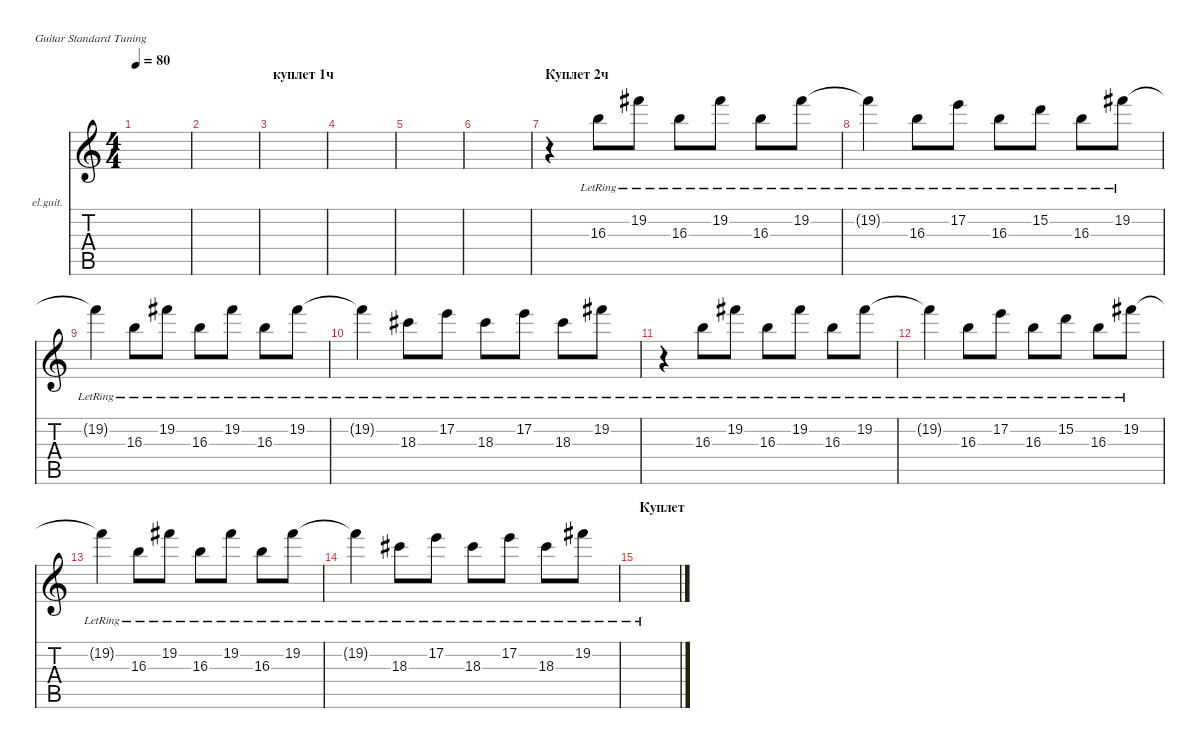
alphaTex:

\defaultSystemsLayout 4
\hideDynamics
\bracketExtendMode nobrackets
\firstSystemTrackNameOrientation horizontal
\otherSystemsTrackNameOrientation horizontal
\track ("Clean Guitar" "el.guit.") {instrument electricguitarclean}
\staff {score tabs}
\tuning (E4 B3 G3 D3 A2 E2)
\ts (4 4)
\tempo 80
\clef g2
\ks c
|
|
\section ("" "куплет 1ч")
|
|
|
|
\section ("" "Куплет 2ч")
r.4{beam Down} 16.3{lr}.8{beam Down} 19.2{lr acc #}.8{beam Down} 16.3{lr}.8{beam Down} 19.2{lr acc #}.8{beam Down} 16.3{lr}.8{beam Down} 19.2{lr acc #}.8{beam Down} |
19.2{lr t acc #}.4{beam Down} 16.3{lr}.8{beam Down} 17.2{lr}.8{beam Down} 16.3{lr}.8{beam Down} 15.2{lr}.8{beam Down} 16.3{lr}.8{beam Down} 19.2{lr acc #}.8{beam Down} |
19.2{lr t acc #}.4{beam Down} 16.3{lr}.8{beam Down} 19.2{lr acc #}.8{beam Down} 16.3{lr}.8{beam Down} 19.2{lr acc #}.8{beam Down} 16.3{lr}.8{beam Down} 19.2{lr acc #}.8{beam Down} |
19.2{lr t acc #}.4{beam Down} 18.3{lr acc #}.8{beam Down} 17.2{lr}.8{beam Down} 18.3{lr acc #}.8{beam Down} 17.2{lr}.8{beam Down} 18.3{lr acc #}.8{beam Down} 19.2{lr acc #}.8{beam Down} |
r.4{beam Down} 16.3{lr}.8{beam Down} 19.2{lr acc #}.8{beam Down} 16.3{lr}.8{beam Down} 19.2{lr acc #}.8{beam Down} 16.3{lr}.8{beam Down} 19.2{lr acc #}.8{beam Down} |
19.2{lr t acc #}.4{beam Down} 16.3{lr}.8{beam Down} 17.2{lr}.8{beam Down} 16.3{lr}.8{beam Down} 15.2{lr}.8{beam Down} 16.3{lr}.8{beam Down} 19.2{lr acc #}.8{beam Down} |
19.2{lr t acc #}.4{beam Down} 16.3{lr}.8{beam Down} 19.2{lr acc #}.8{beam Down} 16.3{lr}.8{beam Down} 19.2{lr acc #}.8{beam Down} 16.3{lr}.8{beam Down} 19.2{lr acc #}.8{beam Down} |
19.2{lr t acc #}.4{beam Down} 18.3{lr acc #}.8{beam Down} 17.2{lr}.8{beam Down} 18.3{lr acc #}.8{beam Down} 17.2{lr}.8{beam Down} 18.3{lr acc #}.8{beam Down} 19.2{lr acc #}.8{beam Down} |
\section ("" "Куплет")
